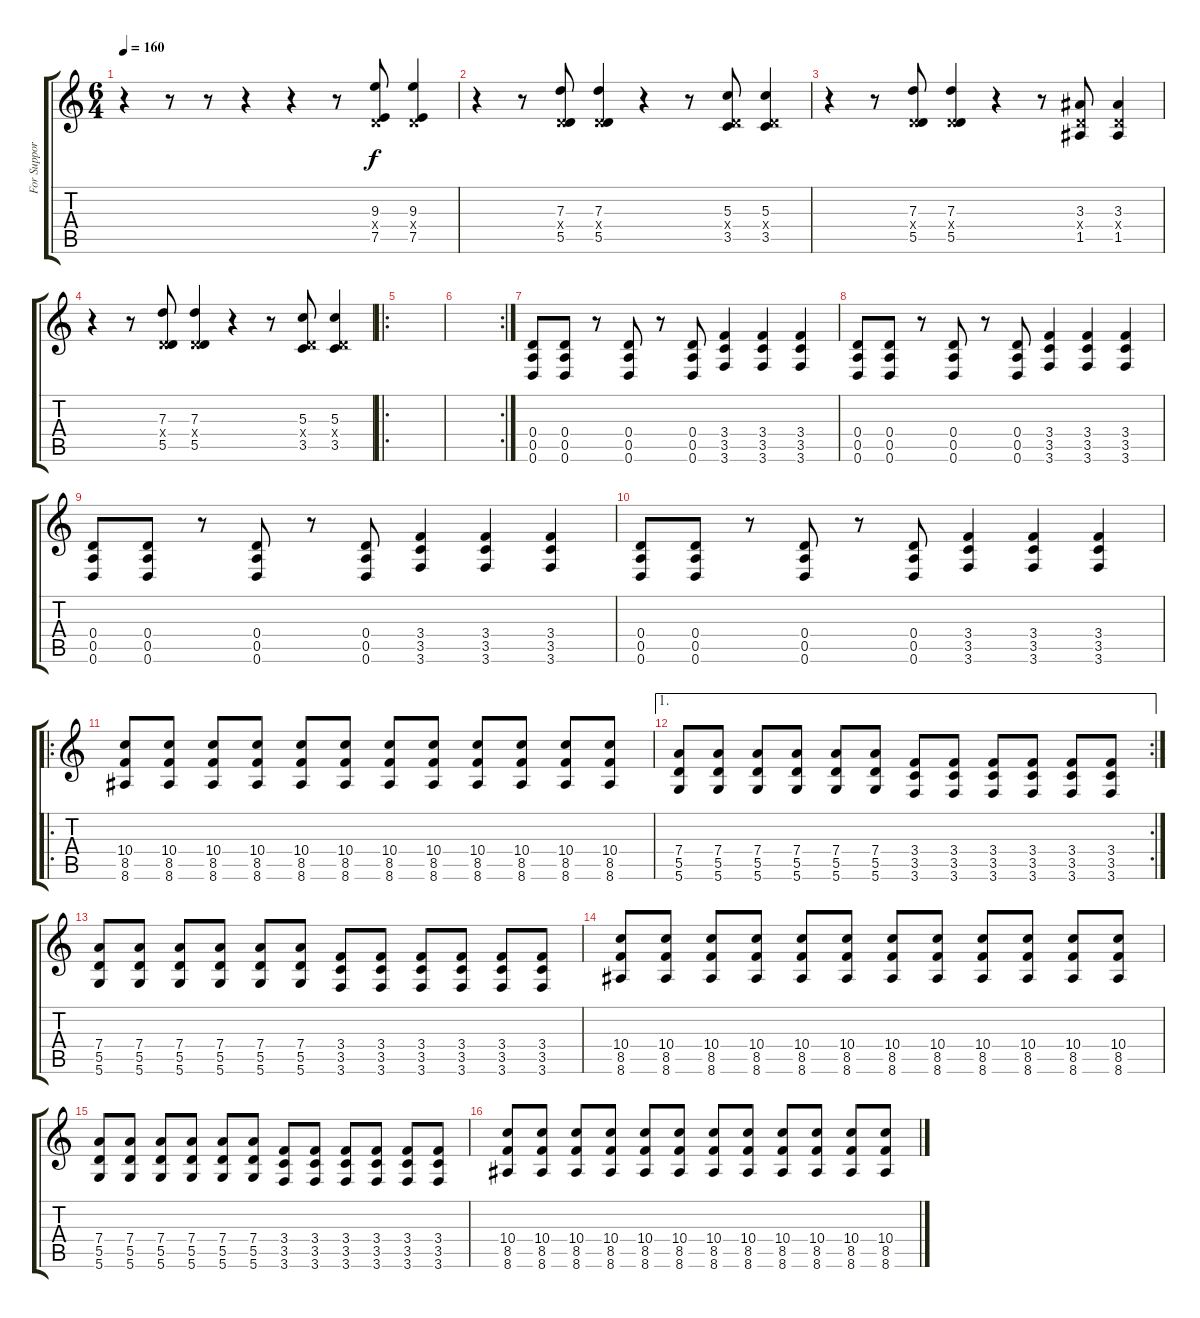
\track ("For Support only" "For Suppor") {instrument overdrivenguitar}
\staff {score tabs}
\tuning (E4 B3 G3 D3 A2 D2) {hide}
\ts (6 4)
\tempo 160
\clef g2
\ks c
r.4{dy f} r.8 r.8 r.4 r.4 r.8 (9.3 0.4{x} 7.5).8 (9.3 0.4{x} 7.5).4 |
r.4 r.8 (7.3 0.4{x} 5.5).8 (7.3 0.4{x} 5.5).4 r.4 r.8 (5.3 0.4{x} 3.5).8 (5.3 0.4{x} 3.5).4 |
r.4 r.8 (7.3 0.4{x} 5.5).8 (7.3 0.4{x} 5.5).4 r.4 r.8 (3.3 0.4{x} 1.5).8 (3.3 0.4{x} 1.5).4 |
r.4 r.8 (7.3 0.4{x} 5.5).8 (7.3 0.4{x} 5.5).4 r.4 r.8 (5.3 0.4{x} 3.5).8 (5.3 0.4{x} 3.5).4 |
\ro
|
\rc 2
|
(0.4 0.5 0.6).8 (0.4 0.5 0.6).8 r.8 (0.4 0.5 0.6).8 r.8 (0.4 0.5 0.6).8 (3.4 3.5 3.6).4 (3.4 3.5 3.6).4 (3.4 3.5 3.6).4 |
(0.4 0.5 0.6).8 (0.4 0.5 0.6).8 r.8 (0.4 0.5 0.6).8 r.8 (0.4 0.5 0.6).8 (3.4 3.5 3.6).4 (3.4 3.5 3.6).4 (3.4 3.5 3.6).4 |
(0.4 0.5 0.6).8 (0.4 0.5 0.6).8 r.8 (0.4 0.5 0.6).8 r.8 (0.4 0.5 0.6).8 (3.4 3.5 3.6).4 (3.4 3.5 3.6).4 (3.4 3.5 3.6).4 |
(0.4 0.5 0.6).8 (0.4 0.5 0.6).8 r.8 (0.4 0.5 0.6).8 r.8 (0.4 0.5 0.6).8 (3.4 3.5 3.6).4 (3.4 3.5 3.6).4 (3.4 3.5 3.6).4 |
\ro
(10.4 8.5 8.6).8{volume 13} (10.4 8.5 8.6).8{volume 13} (10.4 8.5 8.6).8 (10.4 8.5 8.6).8 (10.4 8.5 8.6).8 (10.4 8.5 8.6).8 (10.4 8.5 8.6).8 (10.4 8.5 8.6).8 (10.4 8.5 8.6).8 (10.4 8.5 8.6).8 (10.4 8.5 8.6).8 (10.4 8.5 8.6).8 |
\ae 1
\rc 2
(7.4 5.5 5.6).8 (7.4 5.5 5.6).8 (7.4 5.5 5.6).8 (7.4 5.5 5.6).8 (7.4 5.5 5.6).8 (7.4 5.5 5.6).8 (3.4 3.5 3.6).8 (3.4 3.5 3.6).8 (3.4 3.5 3.6).8 (3.4 3.5 3.6).8 (3.4 3.5 3.6).8 (3.4 3.5 3.6).8 |
(7.4 5.5 5.6).8 (7.4 5.5 5.6).8 (7.4 5.5 5.6).8 (7.4 5.5 5.6).8 (7.4 5.5 5.6).8 (7.4 5.5 5.6).8 (3.4 3.5 3.6).8 (3.4 3.5 3.6).8 (3.4 3.5 3.6).8 (3.4 3.5 3.6).8 (3.4 3.5 3.6).8 (3.4 3.5 3.6).8 |
(10.4 8.5 8.6).8 (10.4 8.5 8.6).8 (10.4 8.5 8.6).8 (10.4 8.5 8.6).8 (10.4 8.5 8.6).8 (10.4 8.5 8.6).8 (10.4 8.5 8.6).8 (10.4 8.5 8.6).8 (10.4 8.5 8.6).8 (10.4 8.5 8.6).8 (10.4 8.5 8.6).8 (10.4 8.5 8.6).8 |
(7.4 5.5 5.6).8 (7.4 5.5 5.6).8 (7.4 5.5 5.6).8 (7.4 5.5 5.6).8 (7.4 5.5 5.6).8 (7.4 5.5 5.6).8 (3.4 3.5 3.6).8 (3.4 3.5 3.6).8 (3.4 3.5 3.6).8 (3.4 3.5 3.6).8 (3.4 3.5 3.6).8 (3.4 3.5 3.6).8 |
(10.4 8.5 8.6).8 (10.4 8.5 8.6).8 (10.4 8.5 8.6).8 (10.4 8.5 8.6).8 (10.4 8.5 8.6).8 (10.4 8.5 8.6).8 (10.4 8.5 8.6).8 (10.4 8.5 8.6).8 (10.4 8.5 8.6).8 (10.4 8.5 8.6).8 (10.4 8.5 8.6).8 (10.4 8.5 8.6).8
